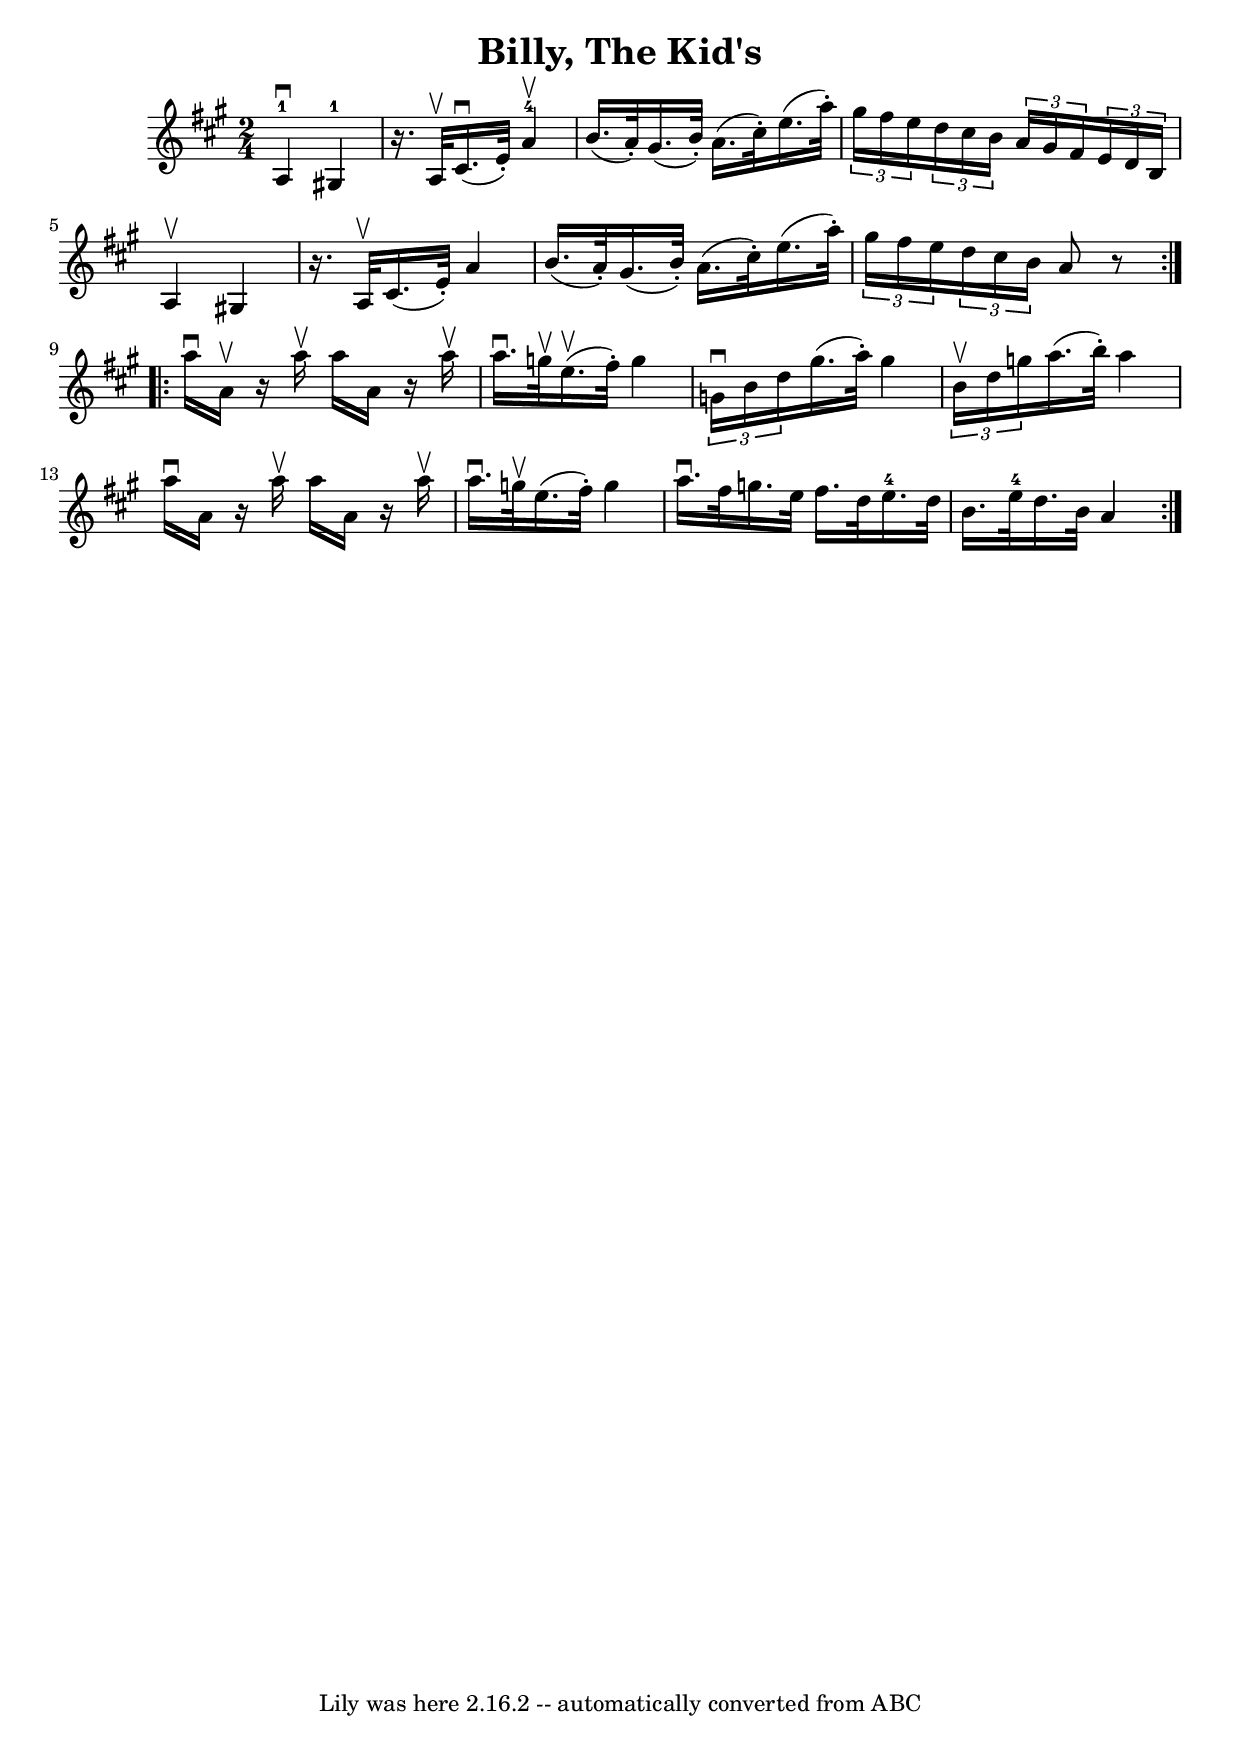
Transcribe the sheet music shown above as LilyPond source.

\version "2.7.40"
\include "Mammoth.ily"
\header {
	book = "Ryan's Mammoth Collection"
	crossRefNumber = "1"
	footnotes = "\\\\113 636"
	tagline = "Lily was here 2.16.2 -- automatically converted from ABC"
	title = "Billy, The Kid's"
}
voicedefault =  {
\set Score.defaultBarType = "empty"

\repeat volta 2 {
\time 2/4 \key a \major a4-1^\downbow gis!4-1   |
   r16. 
a32^\upbow cis'16.^\downbow(e'32 -.) a'4-4^\upbow   |
   
b'16. (a'32 -.) gis'16. (b'32 -.) a'16. (cis''32 -.)   
e''16. (a''32 -.) |
     \times 2/3 { gis''16 fis''16 e''16  
}   \times 2/3 { d''16 cis''16 b'16  }   \times 2/3 { a'16 gis'16  
 fis'16  }   \times 2/3 { e'16 d'16 b16  }   |
 a4^\upbow   
gis!4    |
   r16. a32^\upbow cis'16. (e'32 -.) a'4    |
 
 b'16. (a'32 -.) gis'16. (b'32 -.) a'16. (cis''32 -.)   
e''16. (a''32 -.)   |
     \times 2/3 { gis''16 fis''16    
e''16  }   \times 2/3 { d''16 cis''16 b'16  } a'8    r8   }     
\repeat volta 2 { a''16^\downbow a'16^\upbow   r16 a''16^\upbow a''16  
 a'16    r16 a''16^\upbow   |
 a''16.^\downbow g''32^\upbow   
e''16.^\upbow(fis''32 -.) g''4    |
   \times 2/3 { g'16 
^\downbow b'16 d''16  } gis''16. (a''32 -.) gis''4    |
    
 \times 2/3 { b'16^\upbow d''16 g''16  } a''16. (b''32 -.)   
a''4    |
 a''16^\downbow a'16    r16 a''16^\upbow a''16    
a'16    r16 a''16^\upbow   |
 a''16.^\downbow g''32^\upbow   
e''16. (fis''32 -.) g''4    |
 a''16.^\downbow fis''32    
g''16. e''32 fis''16. d''32 e''16.-4 d''32    |
     
b'16. e''32-4 d''16. b'32 a'4    }   
}

\score{
    <<

	\context Staff="default"
	{
	    \voicedefault 
	}

    >>
	\layout {
	}
	\midi {}
}
